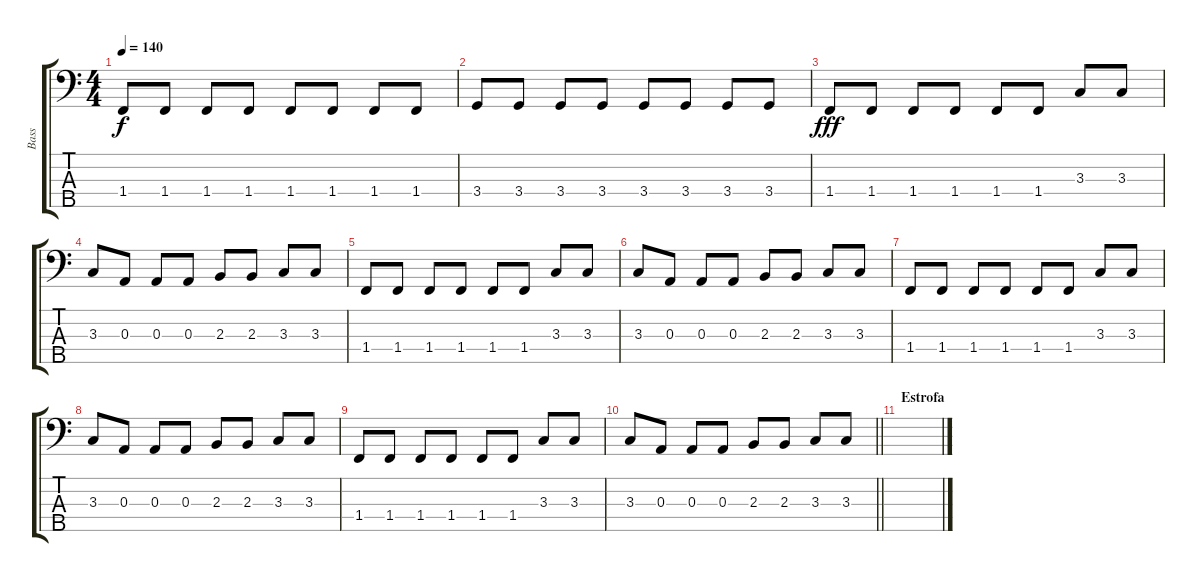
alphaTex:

\track ("Bass" "Bass") {instrument electricbasspick}
\staff {score tabs}
\tuning (G2 D2 A1 E1 B0) {hide}
\ts (4 4)
\tempo 140
\clef f4
\ks c
1.4.8{dy f} 1.4.8 1.4.8 1.4.8 1.4.8 1.4.8 1.4.8 1.4.8 |
3.4.8 3.4.8 3.4.8 3.4.8 3.4.8 3.4.8 3.4.8 3.4.8 |
1.4.8{dy fff} 1.4.8 1.4.8 1.4.8 1.4.8 1.4.8 3.3.8 3.3.8 |
3.3.8 0.3.8 0.3.8 0.3.8 2.3.8 2.3.8 3.3.8 3.3.8 |
1.4.8 1.4.8 1.4.8 1.4.8 1.4.8 1.4.8 3.3.8 3.3.8 |
3.3.8 0.3.8 0.3.8 0.3.8 2.3.8 2.3.8 3.3.8 3.3.8 |
1.4.8 1.4.8 1.4.8 1.4.8 1.4.8 1.4.8 3.3.8 3.3.8 |
3.3.8 0.3.8 0.3.8 0.3.8 2.3.8 2.3.8 3.3.8 3.3.8 |
1.4.8 1.4.8 1.4.8 1.4.8 1.4.8 1.4.8 3.3.8 3.3.8 |
\barLineRight lightlight
3.3.8 0.3.8 0.3.8 0.3.8 2.3.8 2.3.8 3.3.8 3.3.8 |
\section ("" "Estrofa")
